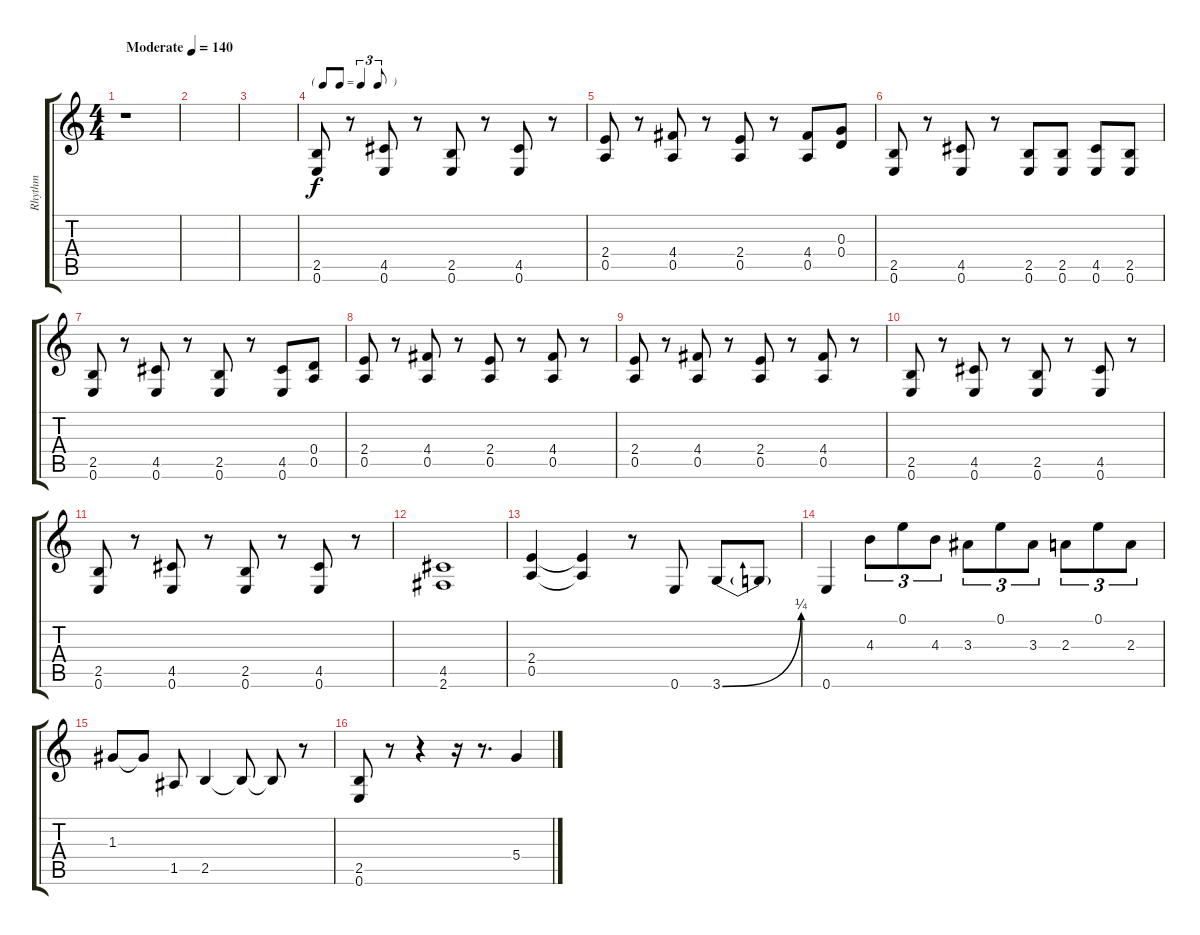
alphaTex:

\track ("Rhythm" "Rhythm") {instrument overdrivenguitar}
\staff {score tabs}
\tuning (E4 B3 G3 D3 A2 E2) {hide}
\ts (4 4)
\tempo (140 "Moderate")
\clef g2
\ks c
r.1{dy f balance 16 instrument overdrivenguitar} |
|
|
\tf triplet8th
(2.5 0.6).8{balance 16} r.8 (4.5 0.6).8 r.8 (2.5 0.6).8 r.8 (4.5 0.6).8 r.8 |
(2.4 0.5).8 r.8 (4.4 0.5).8 r.8 (2.4 0.5).8 r.8 (4.4 0.5).8 (0.3 0.4).8 |
(2.5 0.6).8 r.8 (4.5 0.6).8 r.8 (2.5 0.6).8 (2.5 0.6).8 (4.5 0.6).8 (2.5 0.6).8 |
(2.5 0.6).8 r.8 (4.5 0.6).8 r.8 (2.5 0.6).8 r.8 (4.5 0.6).8 (0.4 0.5).8 |
(2.4 0.5).8 r.8 (4.4 0.5).8 r.8 (2.4 0.5).8 r.8 (4.4 0.5).8 r.8 |
(2.4 0.5).8 r.8 (4.4 0.5).8 r.8 (2.4 0.5).8 r.8 (4.4 0.5).8 r.8 |
(2.5 0.6).8 r.8 (4.5 0.6).8 r.8 (2.5 0.6).8 r.8 (4.5 0.6).8 r.8 |
(2.5 0.6).8 r.8 (4.5 0.6).8 r.8 (2.5 0.6).8 r.8 (4.5 0.6).8 r.8 |
(4.5 2.6).1 |
(2.4 0.5).4 (2.4{t} 0.5{t}).4 r.8 0.6.8 3.6{be (bend 0 0 60 1)}.8 3.6{t}.8 |
0.6.4 4.3.8{tu (3 2)} 0.1.8{tu (3 2)} 4.3.8{tu (3 2)} 3.3.8{tu (3 2)} 0.1.8{tu (3 2)} 3.3.8{tu (3 2)} 2.3.8{tu (3 2)} 0.1.8{tu (3 2)} 2.3.8{tu (3 2)} |
1.3.8 1.3{t}.8 1.5.8 2.5.4 2.5{t}.8 2.5{t}.8 r.8 |
(2.5 0.6).8 r.8 r.4 r.16 r.8{d} 5.4.4
